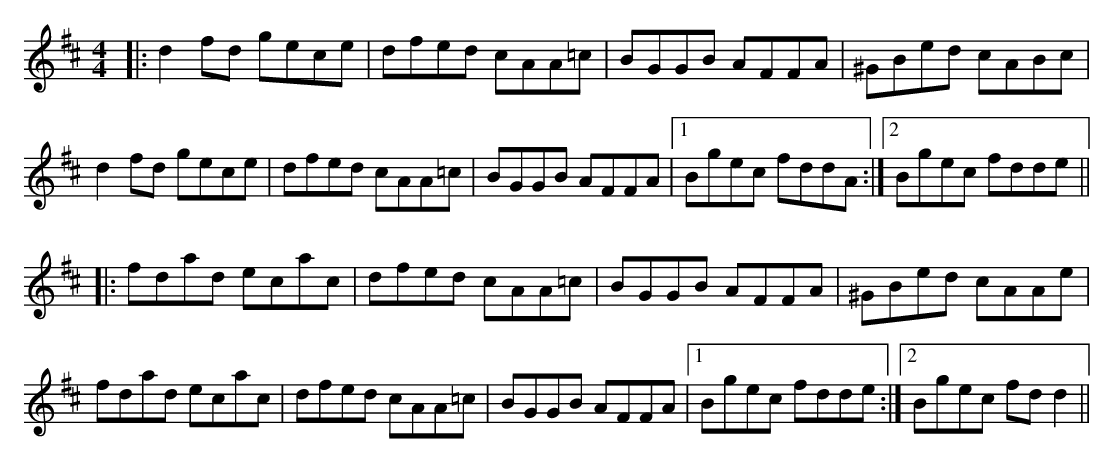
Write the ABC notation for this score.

X:1
M:4/4
K:D
|:d2fd gece|dfed cAA=c|BGGB AFFA|^GBed cABc|
d2fd gece|dfed cAA=c|BGGB AFFA|1 Bgec fddA:|2 Bgec fdde||
|:fdad ecac|dfed cAA=c|BGGB AFFA|^GBed cAAe|
fdad ecac|dfed cAA=c|BGGB AFFA|1 Bgec fdde:|2 Bgec fdd2||
